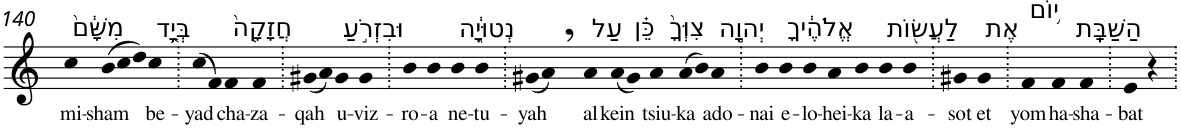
**kern	**text
*part1	*part1
*staff1	*staff1
*I"Piano	*
*I'Pno	*
!!LO:PB:g=z
*clefG2	*
*k[]	*
=140	=140
!LO:TX:a:t=מִשָּׁ֔ם֙	!
!	!LO:LY:b
4cc	mi-
*Xtuplet	*
!	!LO:LY:b
(12b	-sham
12cc	.
12dd)	.
!LO:TX:a:t=בְּיָ֤֥ד	!
!	!LO:LY:b
4cc	be-
=141.	=141.
!	!LO:LY:b
(8cc	-yad
8f)	.
!LO:TX:a:t=חֲזָקָ֖ה֙	!
!	!LO:LY:b
4f	cha-
!	!LO:LY:b
4f	-za-
=142.	=142.
!	!LO:LY:b
(8g#X	-qah
8a)	.
!LO:TX:a:t=וּבִזְרֹ֣עַ	!
!	!LO:LY:b
4g#	u-
!	!LO:LY:b
4g#	-viz-
=143.	=143.
!	!LO:LY:b
4b	-ro-
!	!LO:LY:b
4b	-a
!LO:TX:a:t=נְטוּיָ֑֔ה	!
!	!LO:LY:b
4b	ne-
!	!LO:LY:b
4b	-tu-
=144.	=144.
!	!LO:LY:b
(8g#X	-yah
8a,)	.
!LO:TX:a:t=עַל	!
!	!LO:LY:b
4a	al
!LO:TX:a:t=כֵּ֗ן	!
!	!LO:LY:b
(8a	kein
8g#)	.
!LO:TX:a:t=צִוְּךָ֙	!
!	!LO:LY:b
4a	tsiu-
!	!LO:LY:b
(8a	-ka
8b)	.
!LO:TX:a:t=יְהוָ֣ה	!
!	!LO:LY:b
4a	ado-
=145.	=145.
!	!LO:LY:b
4b	-nai
!LO:TX:a:t=אֱלֹהֶ֔יךָ	!
!	!LO:LY:b
4b	e-
!	!LO:LY:b
4b	-lo-
!	!LO:LY:b
4a	-hei-
!	!LO:LY:b
4b	-ka
!LO:TX:a:t=לַעֲשׂ֖וֹת	!
!	!LO:LY:b
4b	la-
!	!LO:LY:b
4b	-a-
=146.	=146.
!	!LO:LY:b
4g#X	-sot
!LO:TX:a:t=אֶת	!
!	!LO:LY:b
4g#	et
=147.	=147.
!LO:TX:a:t=י֥וֹם	!
!	!LO:LY:b
4f	yom
!LO:TX:a:t=הַשַׁבָּֽת	!
!	!LO:LY:b
4f	ha-
!	!LO:LY:b
4f	-sha-
=148.	=148.
!	!LO:LY:b
4e	-bat
4r	.
=.	=.
*-	*-
